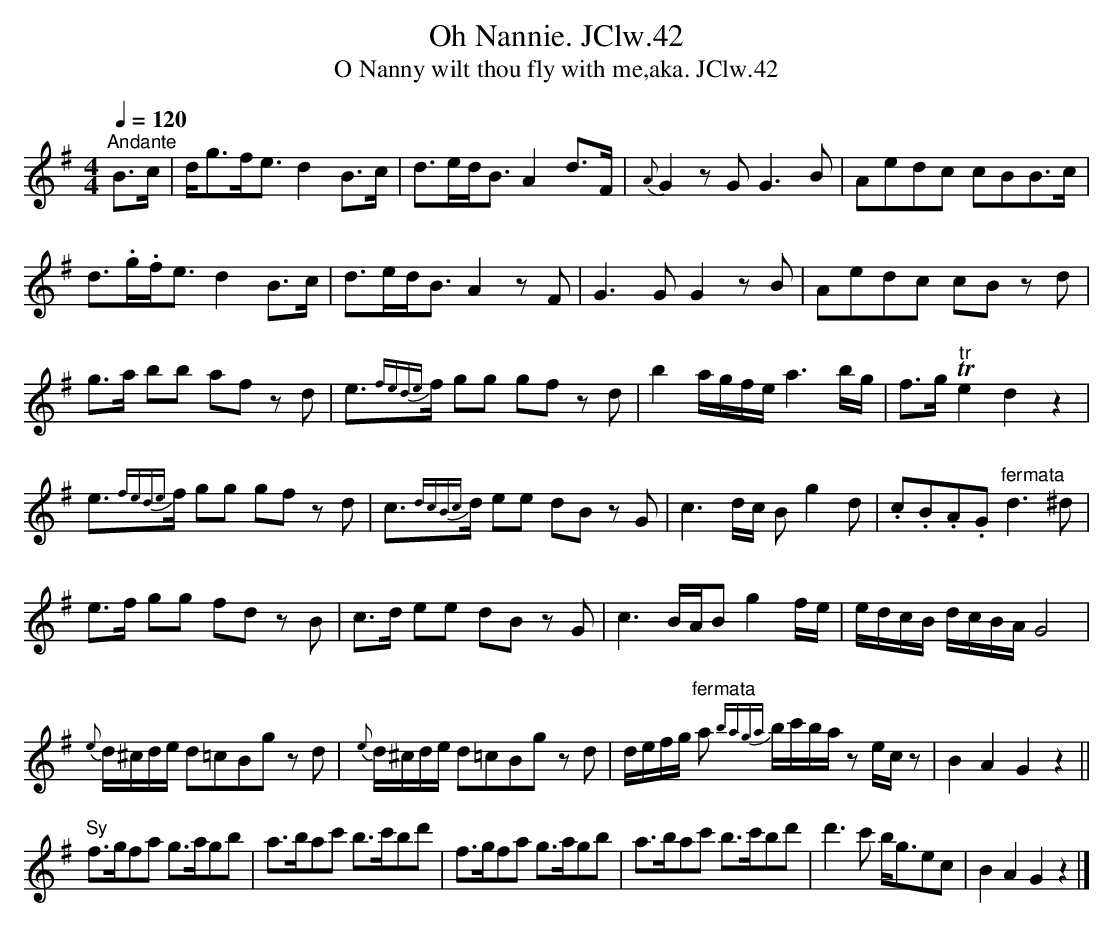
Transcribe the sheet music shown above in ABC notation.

X:1
T:Oh Nannie. JClw.42
T:O Nanny wilt thou fly with me,aka. JClw.42
M:4/4
L:1/8
Q:1/4=120
notC:(comp.T.Carter 1769-1800)
K:G major
"^Andante"B>c|d<gf<e d2B>c|d>ed<B A2 d>F|\
{A}G2zGG3B|Aedc cBB>c|!
d>.g.f<e d2B>c|d>ed<BA2zF|G3GG2zB|Aedc cB zd|!
g>a bb af zd|e3/2{fede}f/2 gg gf zd|\
b2 a/g/f/e/ a3b/g/|f>g "tr"Te2d2z2|!
e3/2{fede}f/2 gg gf zd|c3/2{dcBc}d/2 ee dB zG|\
c3d/c/ Bg2d|.c.B.A.G"fermata"d3^d|!
e>f gg fd zB|c>d ee dB zG|\
c3B/A/Bg2f/e/|e/d/c/B/ d/c/B/A/ G4|!
{e}d/^c/d/e/ d=cBg zd|{e}d/^c/d/e/ d=cBg zd|\
d/e/f/g/ "fermata" a {baga} b/c'/b/a/ z e/c/ z|B2A2G2z2||!
"Sy"f>gfa g>agb|a>bac' b>c'bd'|f>gfa g>agb|\
a>bac' b>c'bd'|d'3c' b<gec|B2A2G2z2|]
